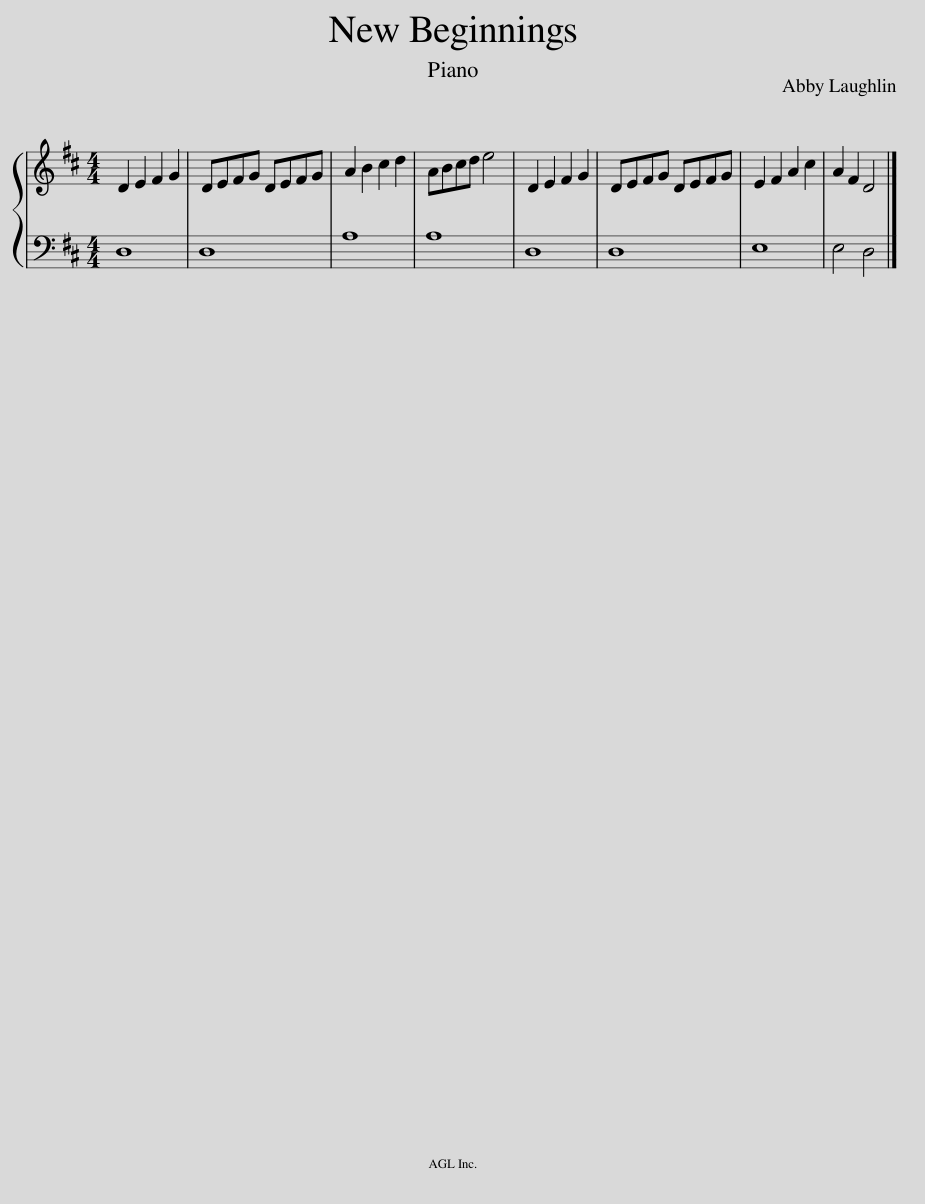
X:1
%%score { 1 | 2 }
L:1/8
M:4/4
I:linebreak $
K:D
V:1 treble
V:2 bass
V:1
 D2 E2 F2 G2 | DEFG DEFG | A2 B2 c2 d2 | ABcd e4 | D2 E2 F2 G2 | %5
 DEFG DEFG | E2 F2 A2 c2 | A2 F2 D4 |] %8
V:2
 D,8 | D,8 | A,8 | A,8 | D,8 | %5
 D,8 | E,8 | E,4 D,4 |] %8
